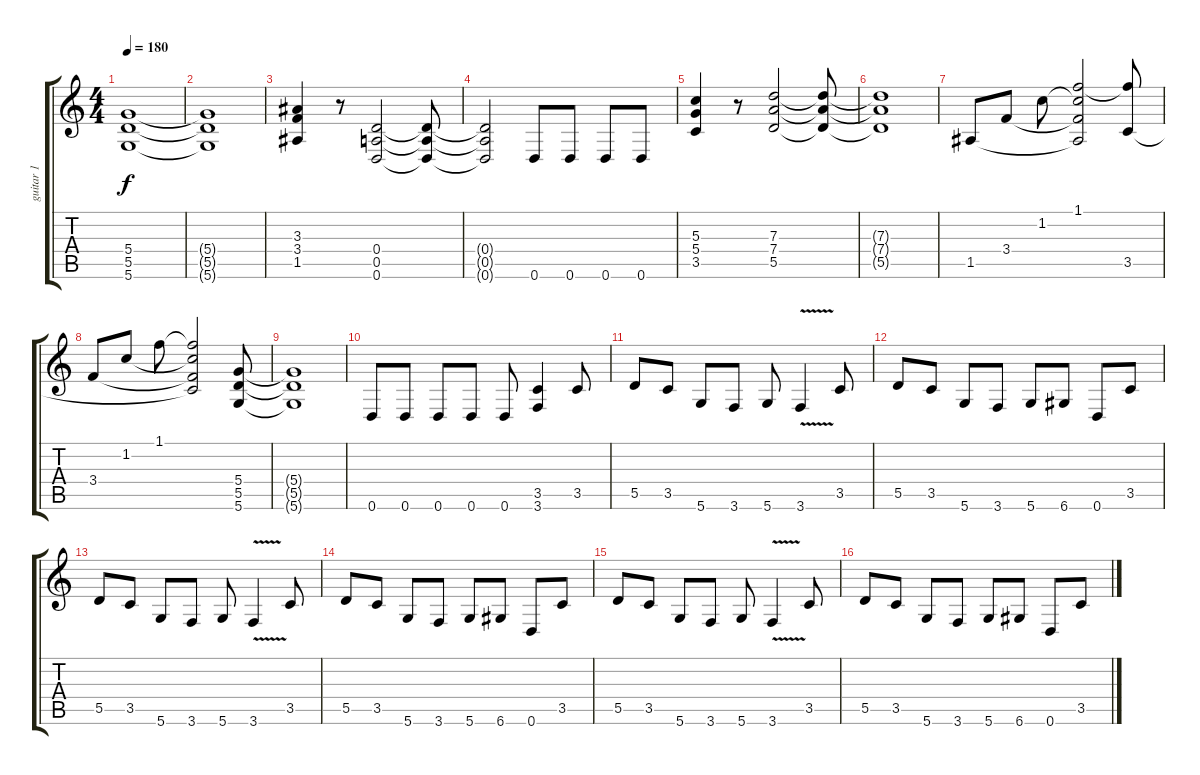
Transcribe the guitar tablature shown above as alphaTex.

\track ("guitar 1" "guitar 1") {instrument distortionguitar}
\staff {score tabs}
\tuning (E4 B3 G3 D3 A2 D2) {hide}
\ts (4 4)
\tempo 180
\clef g2
\ks c
(5.4{t} 5.5{t} 5.6{t}).1{dy f} |
(5.4{t} 5.5{t} 5.6{t}).1 |
(3.3 3.4 1.5).4 r.8 (0.4 0.5 0.6).2 (0.4{t} 0.5{t} 0.6{t}).8 |
(0.4{t} 0.5{t} 0.6{t}).2 0.6.8 0.6.8 0.6.8 0.6.8 |
(5.3 5.4 3.5).4 r.8 (7.3 7.4 5.5).2 (7.3{t} 7.4{t} 5.5{t}).8 |
(7.3{t} 7.4{t} 5.5{t}).1 |
1.5.8 3.4.8 1.2.8 (1.1 1.2{t} 3.4{t} 1.5{t}).2 (1.1{t} 3.5).8 |
3.4.8 1.2.8 1.1.8 (1.1{t} 1.2{t} 3.4{t} 3.5{t}).2 (5.4 5.5 5.6).8 |
(5.4{t} 5.5{t} 5.6{t}).1 |
0.6.8 0.6.8 0.6.8 0.6.8 0.6.8 (3.5 3.6).4 3.5.8 |
5.5.8 3.5.8 5.6.8 3.6.8 5.6.8 3.6{v}.4 3.5.8 |
5.5.8 3.5.8 5.6.8 3.6.8 5.6.8 6.6.8 0.6.8 3.5.8 |
5.5.8 3.5.8 5.6.8 3.6.8 5.6.8 3.6{v}.4 3.5.8 |
5.5.8 3.5.8 5.6.8 3.6.8 5.6.8 6.6.8 0.6.8 3.5.8 |
5.5.8 3.5.8 5.6.8 3.6.8 5.6.8 3.6{v}.4 3.5.8 |
5.5.8 3.5.8 5.6.8 3.6.8 5.6.8 6.6.8 0.6.8 3.5.8
